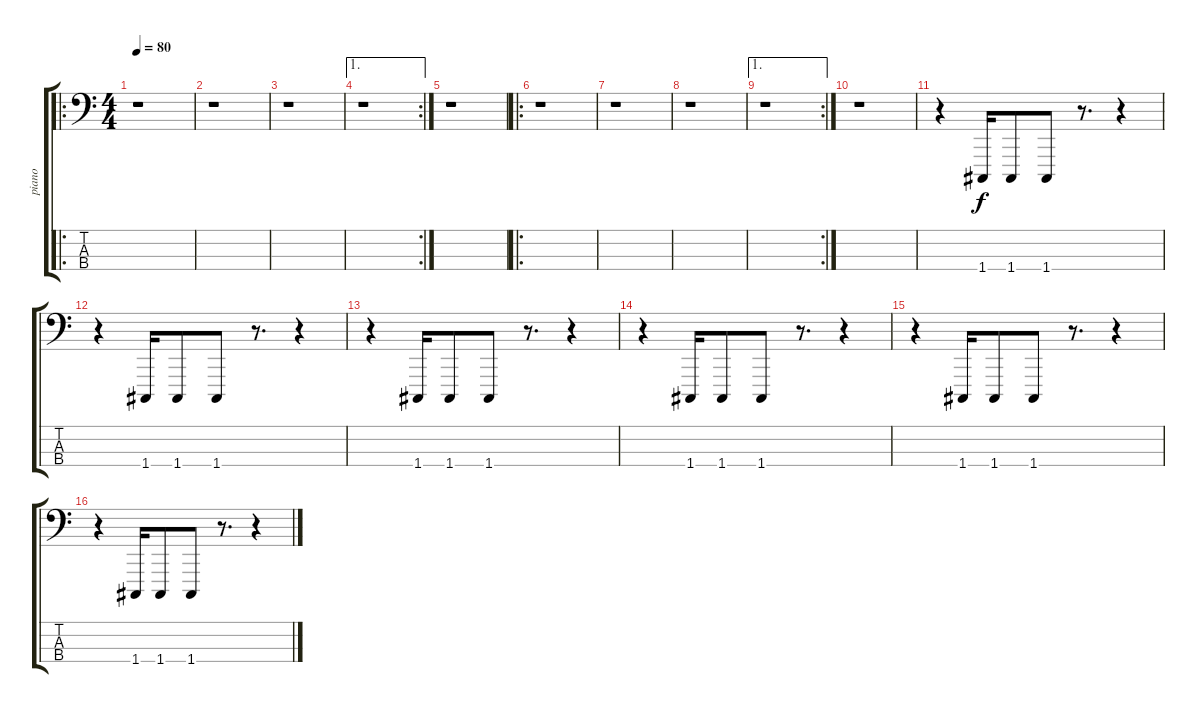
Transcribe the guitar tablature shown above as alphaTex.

\track ("piano" "piano") {instrument acousticgrandpiano}
\staff {score tabs}
\tuning (Eb2 Bb1 F1 C1) {hide}
\ro
\ts (4 4)
\tempo 80
\clef f4
\ks c
r.1{dy f} |
r.1 |
r.1 |
\ae 1
\rc 2
r.1 |
r.1 |
\ro
r.1 |
r.1 |
r.1 |
\ae 1
\rc 2
r.1 |
r.1 |
r.4 1.4.16 1.4.8 1.4.8 r.8{d} r.4 |
r.4 1.4.16 1.4.8 1.4.8 r.8{d} r.4 |
r.4 1.4.16 1.4.8 1.4.8 r.8{d} r.4 |
r.4 1.4.16 1.4.8 1.4.8 r.8{d} r.4 |
r.4 1.4.16 1.4.8 1.4.8 r.8{d} r.4 |
r.4 1.4.16 1.4.8 1.4.8 r.8{d} r.4
